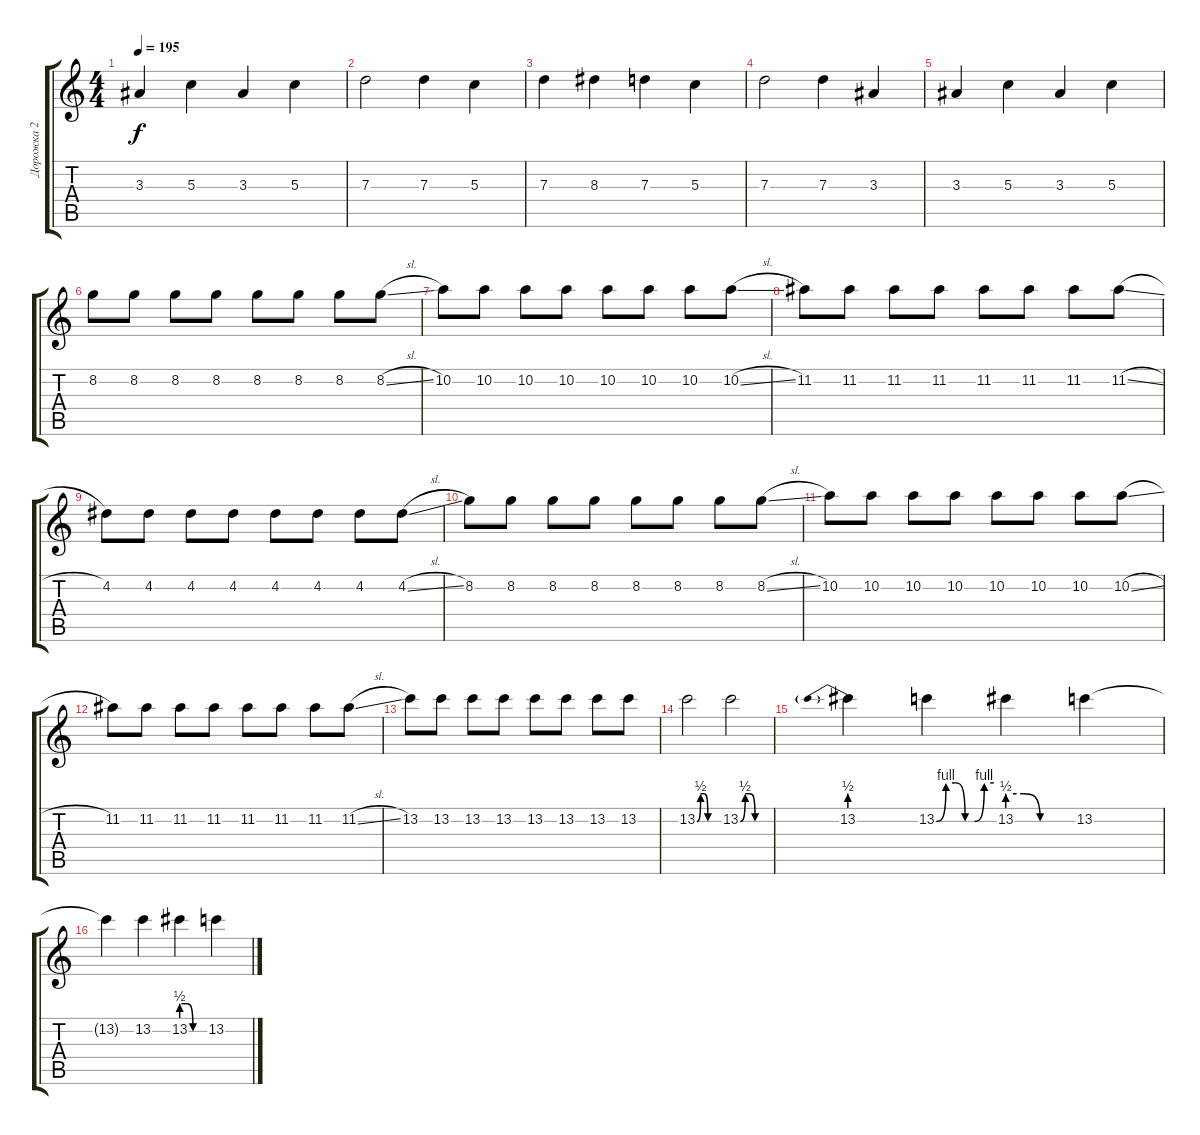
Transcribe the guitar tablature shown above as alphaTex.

\track ("Дорожка 2" "Дорожка 2") {instrument distortionguitar}
\staff {score tabs}
\tuning (E4 B3 G3 D3 A2 D2) {hide}
\ts (4 4)
\tempo 195
\clef g2
\ks c
3.3.4{dy f} 5.3.4 3.3.4 5.3.4 |
7.3.2 7.3.4 5.3.4 |
7.3.4 8.3.4 7.3.4 5.3.4 |
7.3.2 7.3.4 3.3.4 |
3.3.4 5.3.4 3.3.4 5.3.4 |
8.2.8 8.2.8 8.2.8 8.2.8 8.2.8 8.2.8 8.2.8 8.2{sl}.8 |
10.2.8 10.2.8 10.2.8 10.2.8 10.2.8 10.2.8 10.2.8 10.2{sl}.8 |
11.2.8 11.2.8 11.2.8 11.2.8 11.2.8 11.2.8 11.2.8 11.2{sl}.8 |
4.2.8 4.2.8 4.2.8 4.2.8 4.2.8 4.2.8 4.2.8 4.2{sl}.8 |
8.2.8 8.2.8 8.2.8 8.2.8 8.2.8 8.2.8 8.2.8 8.2{sl}.8 |
10.2.8 10.2.8 10.2.8 10.2.8 10.2.8 10.2.8 10.2.8 10.2{sl}.8 |
11.2.8 11.2.8 11.2.8 11.2.8 11.2.8 11.2.8 11.2.8 11.2{sl}.8 |
13.2.8 13.2.8 13.2.8 13.2.8 13.2.8 13.2.8 13.2.8 13.2.8 |
13.2{be (custom 0 0 10 2 20 2 30 0 60 0)}.2 13.2{be (custom 0 0 10 2 20 2 30 0 60 0)}.2 |
13.2{be (prebend 0 2 60 2)}.4 13.2{be (custom 0 0 10 4 20 4 30 0 40 0 50 4 60 4)}.4 13.2{be (custom 0 2 15 2 30 0 60 0)}.4 13.2.4 |
13.2{t}.4 13.2.4 13.2{be (custom 0 2 15 2 30 0 60 0)}.4 13.2.4
